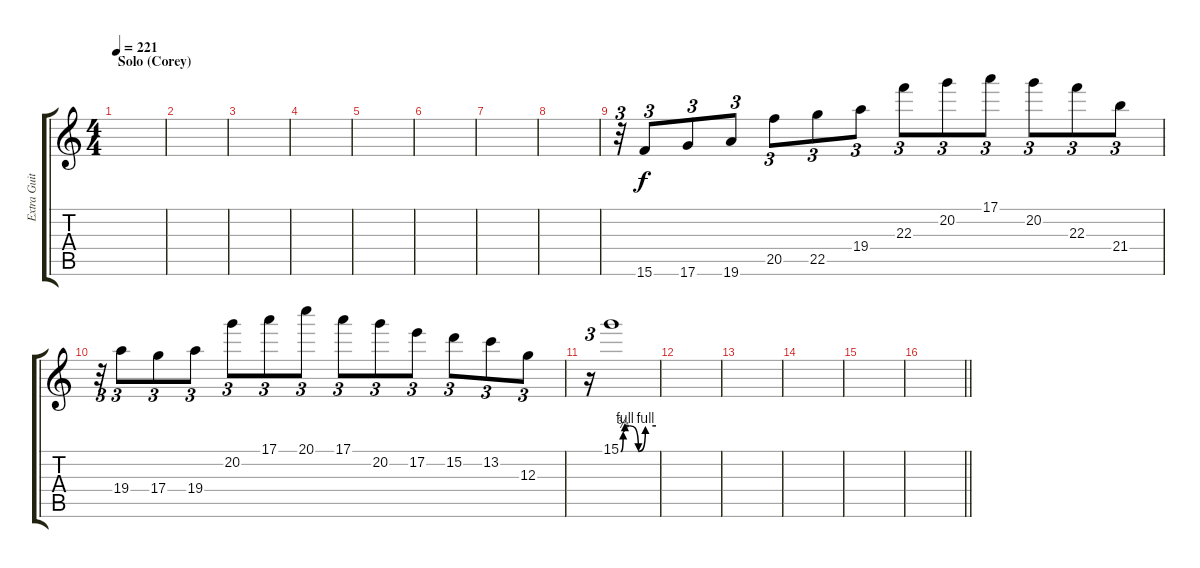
\track ("Extra Guitar" "Extra Guit") {instrument distortionguitar}
\staff {score tabs}
\tuning (E4 B3 G3 D3 A2 D2) {hide}
\ts (4 4)
\section ("" "Solo (Corey)")
\tempo 221
\clef g2
\ks c
|
|
|
|
|
|
|
|
r.32{tu (3 2)} 15.6.8{tu (3 2)} 17.6.8{tu (3 2)} 19.6.8{tu (3 2)} 20.5.8{tu (3 2)} 22.5.8{tu (3 2)} 19.4.8{tu (3 2)} 22.3.8{tu (3 2)} 20.2.8{tu (3 2)} 17.1.8{tu (3 2)} 20.2.8{tu (3 2)} 22.3.8{tu (3 2)} 21.4.8{tu (3 2)} |
r.32{tu (3 2)} 19.4.8{tu (3 2)} 17.4.8{tu (3 2)} 19.4.8{tu (3 2)} 20.2.8{tu (3 2)} 17.1.8{tu (3 2)} 20.1.8{tu (3 2)} 17.1.8{tu (3 2)} 20.2.8{tu (3 2)} 17.2.8{tu (3 2)} 15.2.8{tu (3 2)} 13.2.8{tu (3 2)} 12.3.8{tu (3 2)} |
r.16{tu (3 2)} 15.1{be (custom 0 0 4 3 7 4 15 4 30 0 42 4 60 4)}.1 |
|
|
|
|
\barLineRight lightlight
